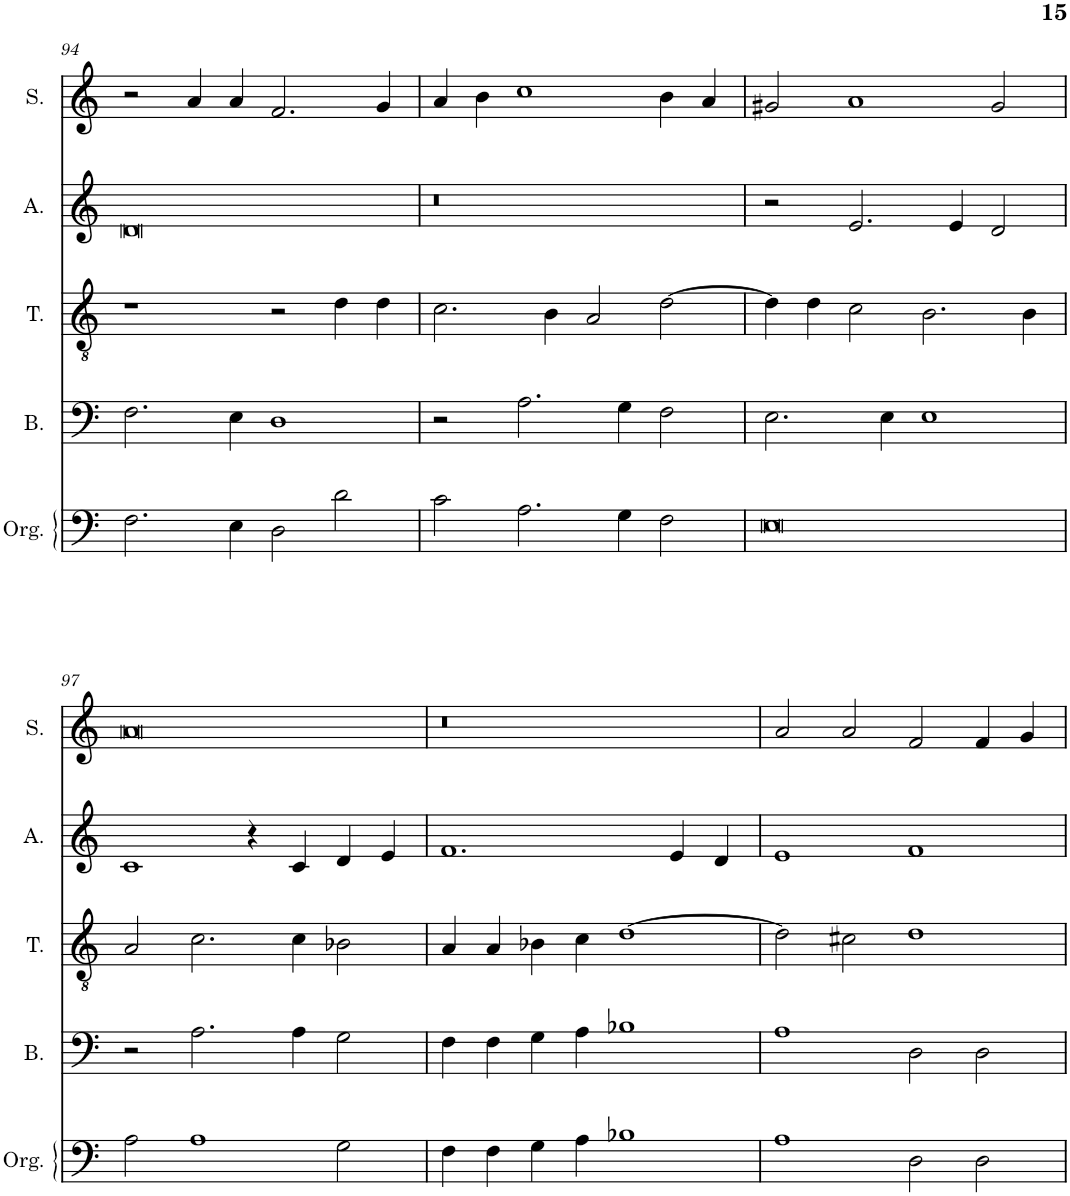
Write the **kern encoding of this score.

**kern	**kern	**kern	**kern	**kern
*part5	*part4	*part3	*part2	*part1
*staff5	*staff4	*staff3	*staff2	*staff1
*I"Orgue	*I"Basse	*I"Tenor	*I"Alto	*I"Soprano
*I'Org.	*I'B.	*I'T.	*I'A.	*I'S.
!!LO:PB:g=z
*clefF4	*clefF4	*clefGv2	*clefG2	*clefG2
*k[]	*k[]	*k[]	*k[]	*k[]
*M4/2	*M4/2	*M4/2	*M4/2	*M4/2
=94	=94	=94	=94	=94
2.F\	2.F\	1r	0d	2r
.	.	.	.	4a/
4E\	4E\	.	.	4a/
2D\	1D	2r	.	2.f/
2d\	.	4d\	.	.
.	.	4d\	.	4g/
=95	=95	=95	=95	=95
2c\	2r	2.c\	0r	4a/
.	.	.	.	4b\
2.A\	2.A\	.	.	1cc
.	.	4B\	.	.
.	.	2A/	.	.
4G\	4G\	.	.	.
2F\	2F\	[2d\	.	4b\
.	.	.	.	4a/
=96	=96	=96	=96	=96
0E	2.E\	4d\]	2r	2g#X/
.	.	4d\	.	.
.	.	2c\	2.e/	1a
.	4E\	.	.	.
.	1E	2.B\	.	.
.	.	.	4e/	.
.	.	.	2d/	2g#/
.	.	4B\	.	.
!!LO:LB:g=z
=97	=97	=97	=97	=97
2A\	2r	2A/	1c	0a
1A	2.A\	2.c\	.	.
.	.	.	4r	.
.	4A\	4c\	4c/	.
2G\	2G\	2B-X\	4d/	.
.	.	.	4e/	.
=98	=98	=98	=98	=98
4F\	4F\	4A/	1.f	0r
4F\	4F\	4A/	.	.
4G\	4G\	4B-X\	.	.
4A\	4A\	4c\	.	.
1B-X	1B-X	[1d	.	.
.	.	.	4e/	.
.	.	.	4d/	.
=99	=99	=99	=99	=99
1A	1A	2d\]	1e	2a/
.	.	2c#X\	.	2a/
2D\	2D\	1d	1f	2f/
2D\	2D\	.	.	4f/
.	.	.	.	4g/
=	=	=	=	=
*-	*-	*-	*-	*-
